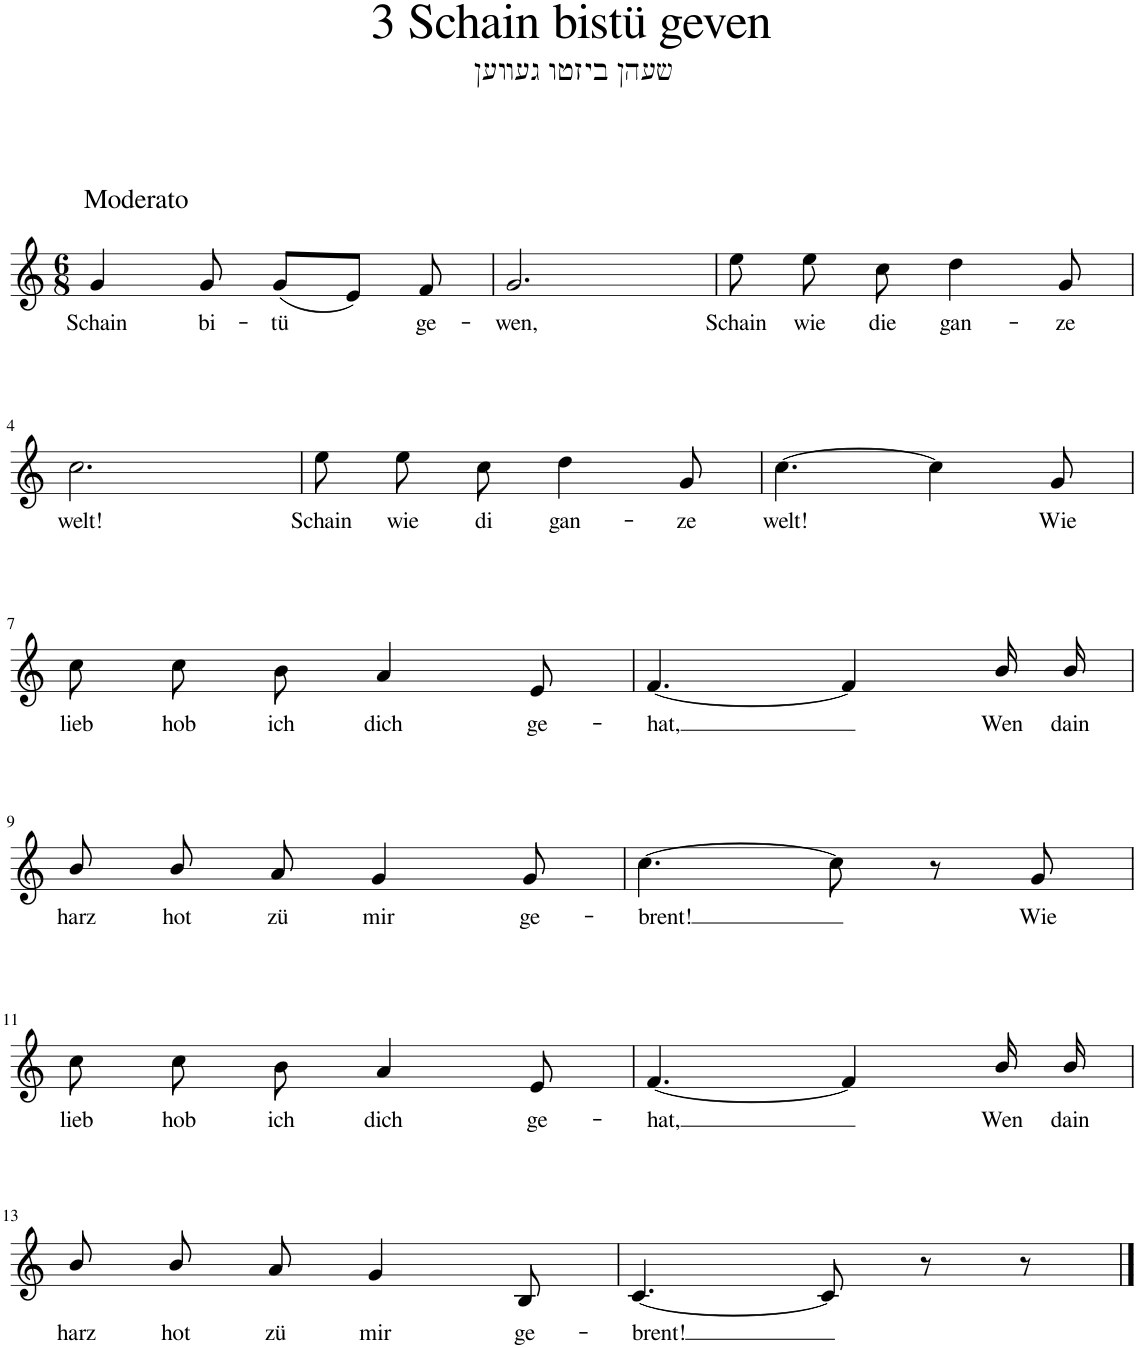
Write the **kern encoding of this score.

**kern	**text
*part1	*part1
*staff1	*staff1
*I"Piano	*
*I'Pno.	*
*clefG2	*
*k[]	*
*M6/8	*
=1	=1
!LO:TX:a:t=Moderato	!
!	!LO:LY:b
4g/	Schain
!	!LO:LY:b
8g/	bi-
!	!LO:LY:b
(8g/L	-tü
8e/J)	.
!	!LO:LY:b
8f/	ge-
=2	=2
!	!LO:LY:b
2.g/	-wen,
=3	=3
!	!LO:LY:b
8ee\	Schain
!	!LO:LY:b
8ee\	wie
!	!LO:LY:b
8cc\	die
!	!LO:LY:b
4dd\	gan-
!	!LO:LY:b
8g/	-ze
!!LO:LB:g=z
=4	=4
!	!LO:LY:b
2.cc\	welt!
=5	=5
!	!LO:LY:b
8ee\	Schain
!	!LO:LY:b
8ee\	wie
!	!LO:LY:b
8cc\	di
!	!LO:LY:b
4dd\	gan-
!	!LO:LY:b
8g/	-ze
=6	=6
!	!LO:LY:b
[4.cc\	welt!
4cc\]	.
!	!LO:LY:b
8g/	Wie
!!LO:LB:g=z
=7	=7
!	!LO:LY:b
8cc\	lieb
!	!LO:LY:b
8cc\	hob
!	!LO:LY:b
8b\	ich
!	!LO:LY:b
4a/	dich
!	!LO:LY:b
8e/	ge-
=8	=8
!	!LO:LY:b
[4.f/	-hat,
4f/]	.
!	!LO:LY:b
16b/	Wen
!	!LO:LY:b
16b/	dain
!!LO:LB:g=z
=9	=9
!	!LO:LY:b
8b/	harz
!	!LO:LY:b
8b/	hot
!	!LO:LY:b
8a/	zü
!	!LO:LY:b
4g/	mir
!	!LO:LY:b
8g/	ge-
=10	=10
!	!LO:LY:b
[4.cc\	-brent!
8cc\]	.
8r	.
!	!LO:LY:b
8g/	Wie
!!LO:LB:g=z
=11	=11
!	!LO:LY:b
8cc\	lieb
!	!LO:LY:b
8cc\	hob
!	!LO:LY:b
8b\	ich
!	!LO:LY:b
4a/	dich
!	!LO:LY:b
8e/	ge-
=12	=12
!	!LO:LY:b
[4.f/	-hat,
4f/]	.
!	!LO:LY:b
16b/	Wen
!	!LO:LY:b
16b/	dain
!!LO:LB:g=z
=13	=13
!	!LO:LY:b
8b/	harz
!	!LO:LY:b
8b/	hot
!	!LO:LY:b
8a/	zü
!	!LO:LY:b
4g/	mir
!	!LO:LY:b
8B/	ge-
=14	=14
!	!LO:LY:b
[4.c/	-brent!
8c/]	.
8r	.
8r	.
==	==
*-	*-
